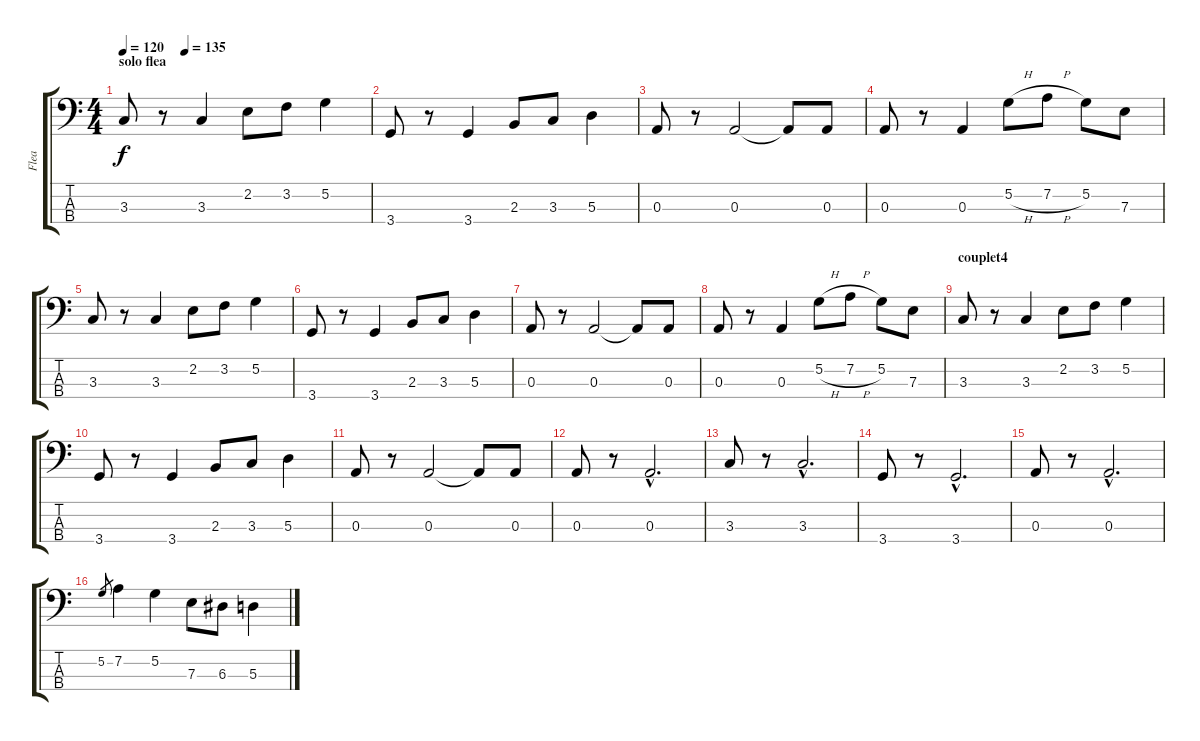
\track ("Flea" "Flea") {instrument electricbassfinger}
\staff {score tabs}
\tuning (G2 D2 A1 E1) {hide}
\ts (4 4)
\section ("" "solo flea")
\tempo 120
\tempo (135 0.25)
\clef f4
\ks c
3.3.8{dy f} r.8 3.3.4 2.2.8 3.2.8 5.2.4 |
3.4.8 r.8 3.4.4 2.3.8 3.3.8 5.3.4 |
0.3.8 r.8 0.3.2 0.3{t}.8 0.3.8 |
0.3.8 r.8 0.3.4 5.2{h}.8 7.2{h}.8 5.2.8 7.3.8 |
3.3.8 r.8 3.3.4 2.2.8 3.2.8 5.2.4 |
3.4.8 r.8 3.4.4 2.3.8 3.3.8 5.3.4 |
0.3.8 r.8 0.3.2 0.3{t}.8 0.3.8 |
0.3.8 r.8 0.3.4 5.2{h}.8 7.2{h}.8 5.2.8 7.3.8 |
\section ("" "couplet4")
3.3.8 r.8 3.3.4 2.2.8 3.2.8 5.2.4 |
3.4.8 r.8 3.4.4 2.3.8 3.3.8 5.3.4 |
0.3.8 r.8 0.3.2 0.3{t}.8 0.3.8 |
0.3.8 r.8 0.3{hac}.2{d} |
3.3.8 r.8 3.3{hac}.2{d} |
3.4.8 r.8 3.4{hac}.2{d} |
0.3.8 r.8 0.3{hac}.2{d} |
5.2.8{gr} 7.2.4 5.2.4 7.3.8 6.3.8 5.3{ss}.4
